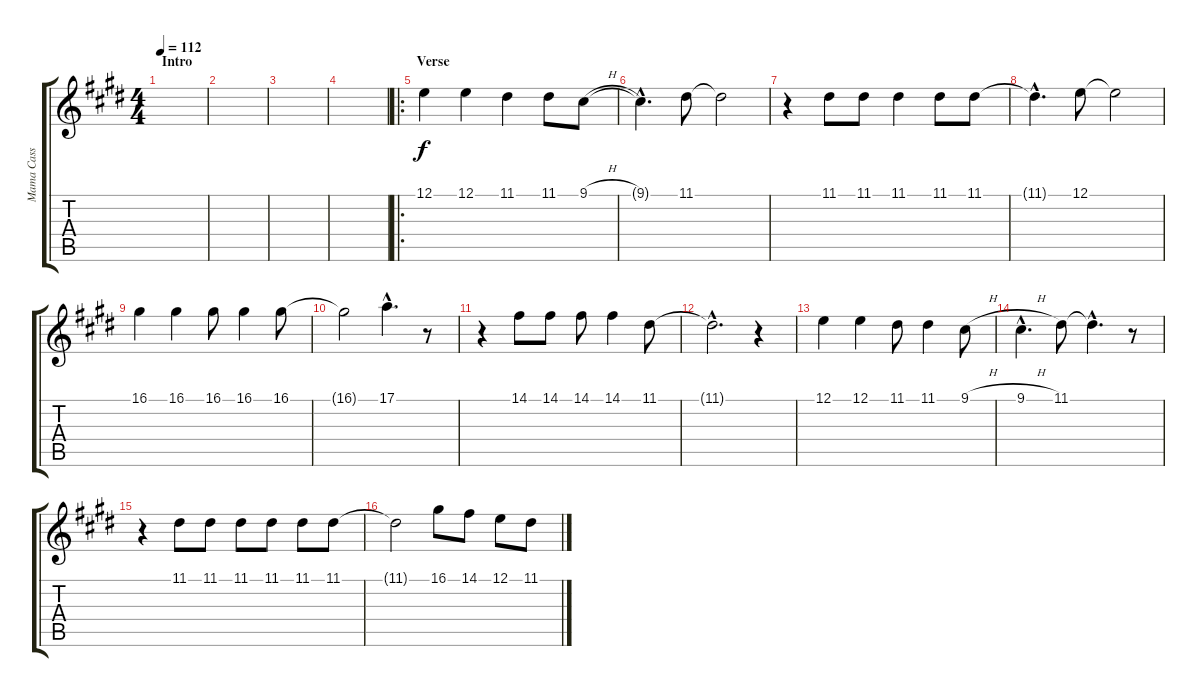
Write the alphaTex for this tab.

\track ("Mama Cass" "Mama Cass") {instrument piccolo}
\staff {score tabs}
\tuning (E4 B3 G3 D3 A2 E2) {hide}
\ts (4 4)
\section ("" "Intro")
\tempo 112
\clef g2
\ks e
|
|
|
|
\ro
\section ("" "Verse ")
12.1.4 12.1.4 11.1.4 11.1.8 9.1{h}.8 |
9.1{hac t}.4{d} 11.1.8 11.1{t}.2 |
r.4 11.1.8 11.1.8 11.1.4 11.1.8 11.1.8 |
11.1{hac t}.4{d} 12.1.8 12.1{t}.2 |
16.1.4 16.1.4 16.1.8 16.1.4 16.1.8 |
16.1{t}.2 17.1{hac}.4{d} r.8 |
r.4 14.1.8 14.1.8 14.1.8 14.1.4 11.1.8 |
11.1{hac t}.2{d} r.4 |
12.1.4 12.1.4 11.1.8 11.1.4 9.1{h}.8 |
9.1{h hac}.4{d} 11.1.8 11.1{hac t}.4{d} r.8 |
r.4 11.1.8 11.1.8 11.1.8 11.1.8 11.1.8 11.1.8 |
11.1{t}.2 16.1.8 14.1.8 12.1.8 11.1.8
